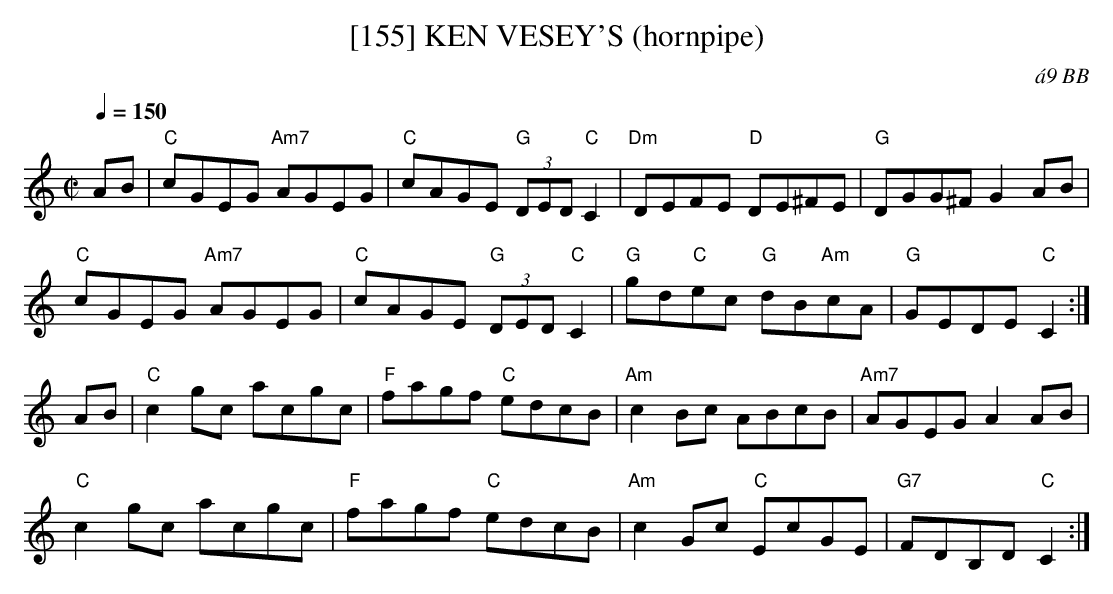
X:1
T:[155] KEN VESEY'S (hornpipe)
C:\'a9 BB
Q:1/4=150
M:C|
L:1/8
K:C
AB|"C"cGEG "Am7"AGEG|"C"cAGE "G"(3DED "C"C2|"Dm"DEFE "D"DE^FE|"G"DGG^F G2 AB|
"C"cGEG "Am7"AGEG|"C"cAGE "G"(3DED "C"C2|"G"gd"C"ec "G"dB"Am"cA|"G"GEDE "C"C2 :|
AB|"C"c2 gc acgc|"F"fagf "C"edcB|"Am"c2 Bc ABcB|"Am7"AGEG A2 AB|
"C"c2 gc acgc|"F"fagf "C"edcB|"Am"c2 Gc "C"EcGE|"G7"FDB,D "C"C2 :|
